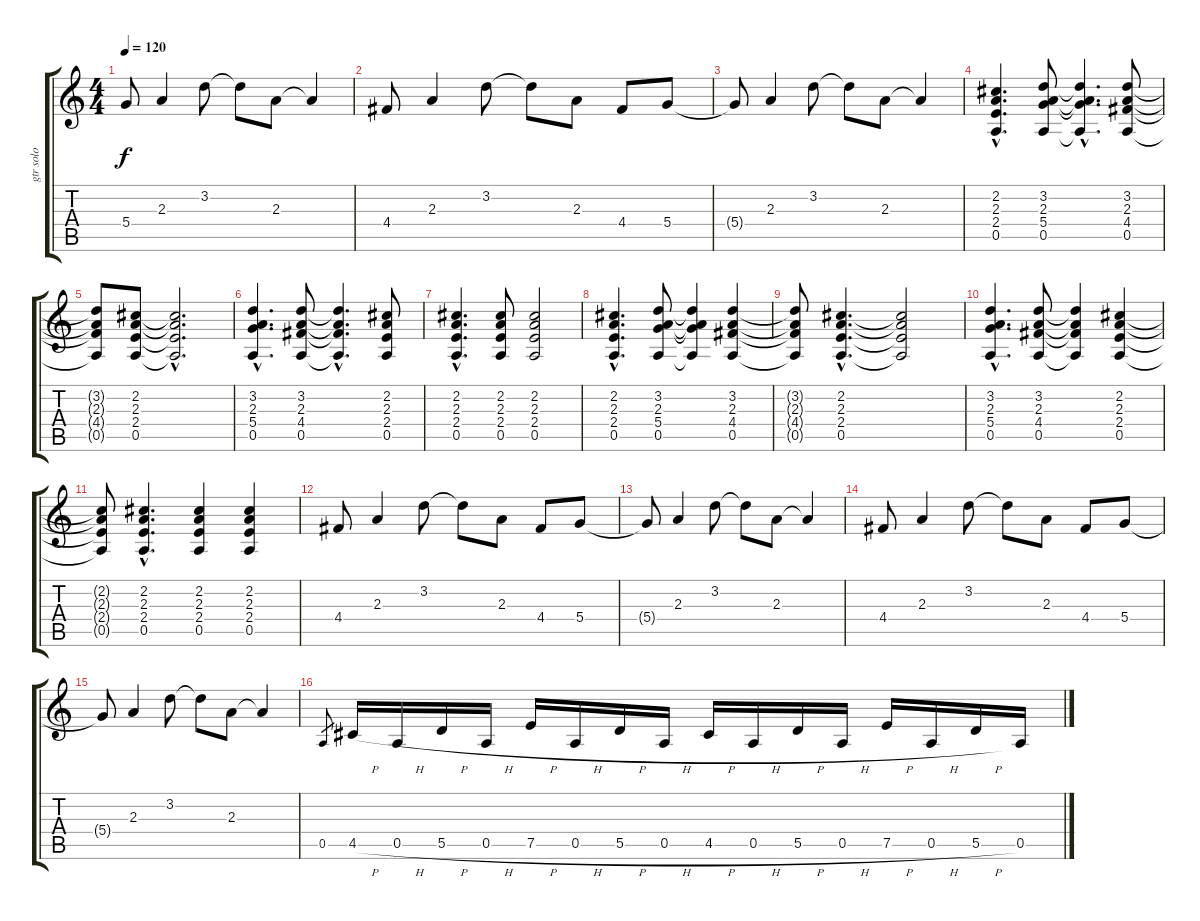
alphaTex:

\track ("gtr solo" "gtr solo") {instrument overdrivenguitar}
\staff {score tabs}
\tuning (E4 B3 G3 D3 A2 E2) {hide}
\ts (4 4)
\tempo 120
\clef g2
\ks c
5.4{t}.8{dy f} 2.3.4 3.2.8 3.2{t}.8 2.3.8 2.3{t}.4 |
4.4.8 2.3.4 3.2.8 3.2{t}.8 2.3.8 4.4.8 5.4.8 |
5.4{t}.8 2.3.4 3.2.8 3.2{t}.8 2.3.8 2.3{t}.4 |
(2.2{hac} 2.3{hac} 2.4{hac} 0.5{hac}).4{d} (3.2 2.3 5.4 0.5).8 (3.2{hac t} 2.3{hac t} 5.4{hac t} 0.5{hac t}).4{d} (3.2 2.3 4.4 0.5).8 |
(3.2{t} 2.3{t} 4.4{t} 0.5{t}).8 (2.2 2.3 2.4 0.5).8 (2.2{hac t} 2.3{hac t} 2.4{hac t} 0.5{hac t}).2{d} |
(3.2{hac} 2.3{hac} 5.4{hac} 0.5{hac}).4{d} (3.2 2.3 4.4 0.5).8 (3.2{hac t} 2.3{hac t} 4.4{hac t} 0.5{hac t}).4{d} (2.2 2.3 2.4 0.5).8 |
(2.2{hac} 2.3{hac} 2.4{hac} 0.5{hac}).4{d} (2.2 2.3 2.4 0.5).8 (2.2 2.3 2.4 0.5).2 |
(2.2{hac} 2.3{hac} 2.4{hac} 0.5{hac}).4{d} (3.2 2.3 5.4 0.5).8 (3.2{t} 2.3{t} 5.4{t} 0.5{t}).4 (3.2 2.3 4.4 0.5).4 |
(3.2{t} 2.3{t} 4.4{t} 0.5{t}).8 (2.2{hac} 2.3{hac} 2.4{hac} 0.5{hac}).4{d} (2.2{t} 2.3{t} 2.4{t} 0.5{t}).2 |
(3.2{hac} 2.3{hac} 5.4{hac} 0.5{hac}).4{d} (3.2 2.3 4.4 0.5).8 (3.2{t} 2.3{t} 4.4{t} 0.5{t}).4 (2.2 2.3 2.4 0.5).4 |
(2.2{t} 2.3{t} 2.4{t} 0.5{t}).8 (2.2{hac} 2.3{hac} 2.4{hac} 0.5{hac}).4{d} (2.2 2.3 2.4 0.5).4 (2.2 2.3 2.4 0.5).4 |
4.4.8 2.3.4 3.2.8 3.2{t}.8 2.3.8 4.4.8 5.4.8 |
5.4{t}.8 2.3.4 3.2.8 3.2{t}.8 2.3.8 2.3{t}.4 |
4.4.8 2.3.4 3.2.8 3.2{t}.8 2.3.8 4.4.8 5.4.8 |
5.4{t}.8 2.3.4 3.2.8 3.2{t}.8 2.3.8 2.3{t}.4 |
0.5.8{gr} 4.5{h}.16 0.5{h}.16 5.5{h}.16 0.5{h}.16 7.5{h}.16 0.5{h}.16 5.5{h}.16 0.5{h}.16 4.5{h}.16 0.5{h}.16 5.5{h}.16 0.5{h}.16 7.5{h}.16 0.5{h}.16 5.5{h}.16 0.5{h}.16
